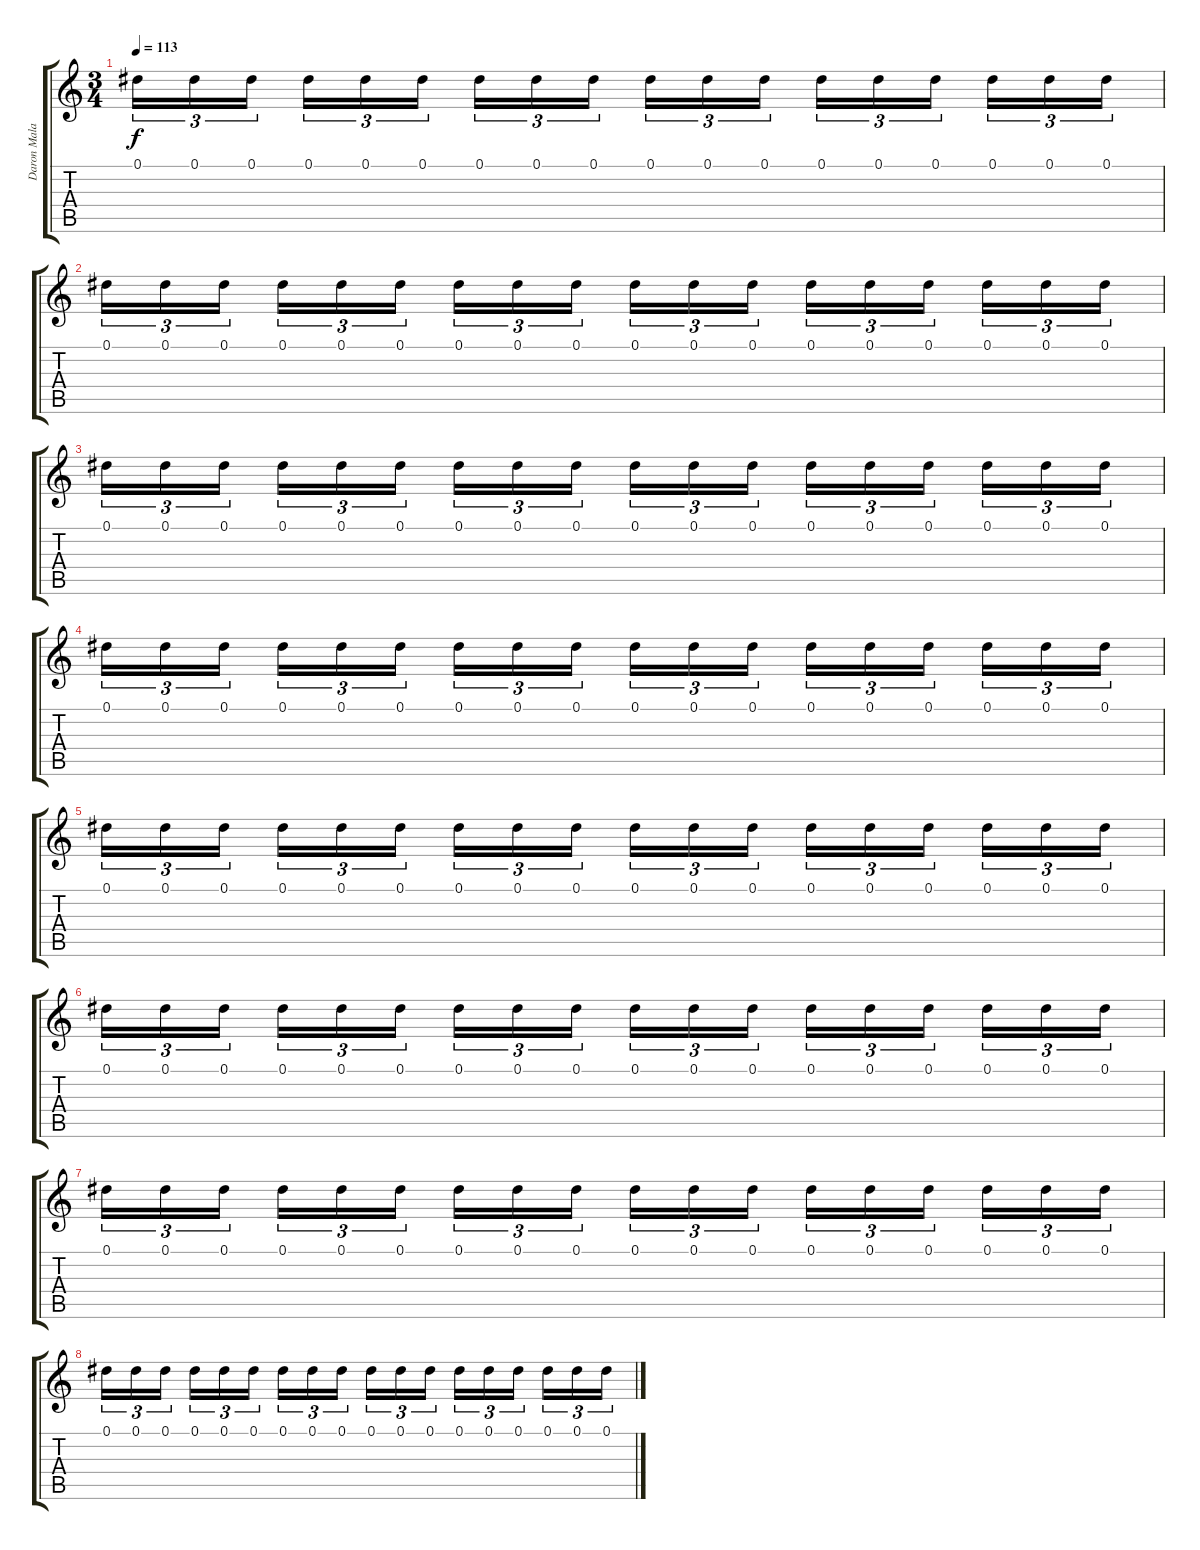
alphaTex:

\track ("Daron Malakian III" "Daron Mala") {instrument electricguitarclean}
\staff {score tabs}
\tuning (Eb4 Bb3 Gb3 Db3 Ab2 Eb2) {hide}
\ts (3 4)
\tempo 113
\clef g2
\ks c
0.1.16{tu (3 2) dy f} 0.1.16{tu (3 2)} 0.1.16{tu (3 2)} 0.1.16{tu (3 2)} 0.1.16{tu (3 2)} 0.1.16{tu (3 2)} 0.1.16{tu (3 2)} 0.1.16{tu (3 2)} 0.1.16{tu (3 2)} 0.1.16{tu (3 2)} 0.1.16{tu (3 2)} 0.1.16{tu (3 2)} 0.1.16{tu (3 2)} 0.1.16{tu (3 2)} 0.1.16{tu (3 2)} 0.1.16{tu (3 2)} 0.1.16{tu (3 2)} 0.1.16{tu (3 2)} |
0.1.16{tu (3 2)} 0.1.16{tu (3 2)} 0.1.16{tu (3 2)} 0.1.16{tu (3 2)} 0.1.16{tu (3 2)} 0.1.16{tu (3 2)} 0.1.16{tu (3 2)} 0.1.16{tu (3 2)} 0.1.16{tu (3 2)} 0.1.16{tu (3 2)} 0.1.16{tu (3 2)} 0.1.16{tu (3 2)} 0.1.16{tu (3 2)} 0.1.16{tu (3 2)} 0.1.16{tu (3 2)} 0.1.16{tu (3 2)} 0.1.16{tu (3 2)} 0.1.16{tu (3 2)} |
0.1.16{tu (3 2)} 0.1.16{tu (3 2)} 0.1.16{tu (3 2)} 0.1.16{tu (3 2)} 0.1.16{tu (3 2)} 0.1.16{tu (3 2)} 0.1.16{tu (3 2)} 0.1.16{tu (3 2)} 0.1.16{tu (3 2)} 0.1.16{tu (3 2)} 0.1.16{tu (3 2)} 0.1.16{tu (3 2)} 0.1.16{tu (3 2)} 0.1.16{tu (3 2)} 0.1.16{tu (3 2)} 0.1.16{tu (3 2)} 0.1.16{tu (3 2)} 0.1.16{tu (3 2)} |
0.1.16{tu (3 2)} 0.1.16{tu (3 2)} 0.1.16{tu (3 2)} 0.1.16{tu (3 2)} 0.1.16{tu (3 2)} 0.1.16{tu (3 2)} 0.1.16{tu (3 2)} 0.1.16{tu (3 2)} 0.1.16{tu (3 2)} 0.1.16{tu (3 2)} 0.1.16{tu (3 2)} 0.1.16{tu (3 2)} 0.1.16{tu (3 2)} 0.1.16{tu (3 2)} 0.1.16{tu (3 2)} 0.1.16{tu (3 2)} 0.1.16{tu (3 2)} 0.1.16{tu (3 2)} |
0.1.16{tu (3 2)} 0.1.16{tu (3 2)} 0.1.16{tu (3 2)} 0.1.16{tu (3 2)} 0.1.16{tu (3 2)} 0.1.16{tu (3 2)} 0.1.16{tu (3 2)} 0.1.16{tu (3 2)} 0.1.16{tu (3 2)} 0.1.16{tu (3 2)} 0.1.16{tu (3 2)} 0.1.16{tu (3 2)} 0.1.16{tu (3 2)} 0.1.16{tu (3 2)} 0.1.16{tu (3 2)} 0.1.16{tu (3 2)} 0.1.16{tu (3 2)} 0.1.16{tu (3 2)} |
0.1.16{tu (3 2)} 0.1.16{tu (3 2)} 0.1.16{tu (3 2)} 0.1.16{tu (3 2)} 0.1.16{tu (3 2)} 0.1.16{tu (3 2)} 0.1.16{tu (3 2)} 0.1.16{tu (3 2)} 0.1.16{tu (3 2)} 0.1.16{tu (3 2)} 0.1.16{tu (3 2)} 0.1.16{tu (3 2)} 0.1.16{tu (3 2)} 0.1.16{tu (3 2)} 0.1.16{tu (3 2)} 0.1.16{tu (3 2)} 0.1.16{tu (3 2)} 0.1.16{tu (3 2)} |
0.1.16{tu (3 2)} 0.1.16{tu (3 2)} 0.1.16{tu (3 2)} 0.1.16{tu (3 2)} 0.1.16{tu (3 2)} 0.1.16{tu (3 2)} 0.1.16{tu (3 2)} 0.1.16{tu (3 2)} 0.1.16{tu (3 2)} 0.1.16{tu (3 2)} 0.1.16{tu (3 2)} 0.1.16{tu (3 2)} 0.1.16{tu (3 2)} 0.1.16{tu (3 2)} 0.1.16{tu (3 2)} 0.1.16{tu (3 2)} 0.1.16{tu (3 2)} 0.1.16{tu (3 2)} |
0.1.16{tu (3 2)} 0.1.16{tu (3 2)} 0.1.16{tu (3 2)} 0.1.16{tu (3 2)} 0.1.16{tu (3 2)} 0.1.16{tu (3 2)} 0.1.16{tu (3 2)} 0.1.16{tu (3 2)} 0.1.16{tu (3 2)} 0.1.16{tu (3 2)} 0.1.16{tu (3 2)} 0.1.16{tu (3 2)} 0.1.16{tu (3 2)} 0.1.16{tu (3 2)} 0.1.16{tu (3 2)} 0.1.16{tu (3 2)} 0.1.16{tu (3 2)} 0.1.16{tu (3 2)}
